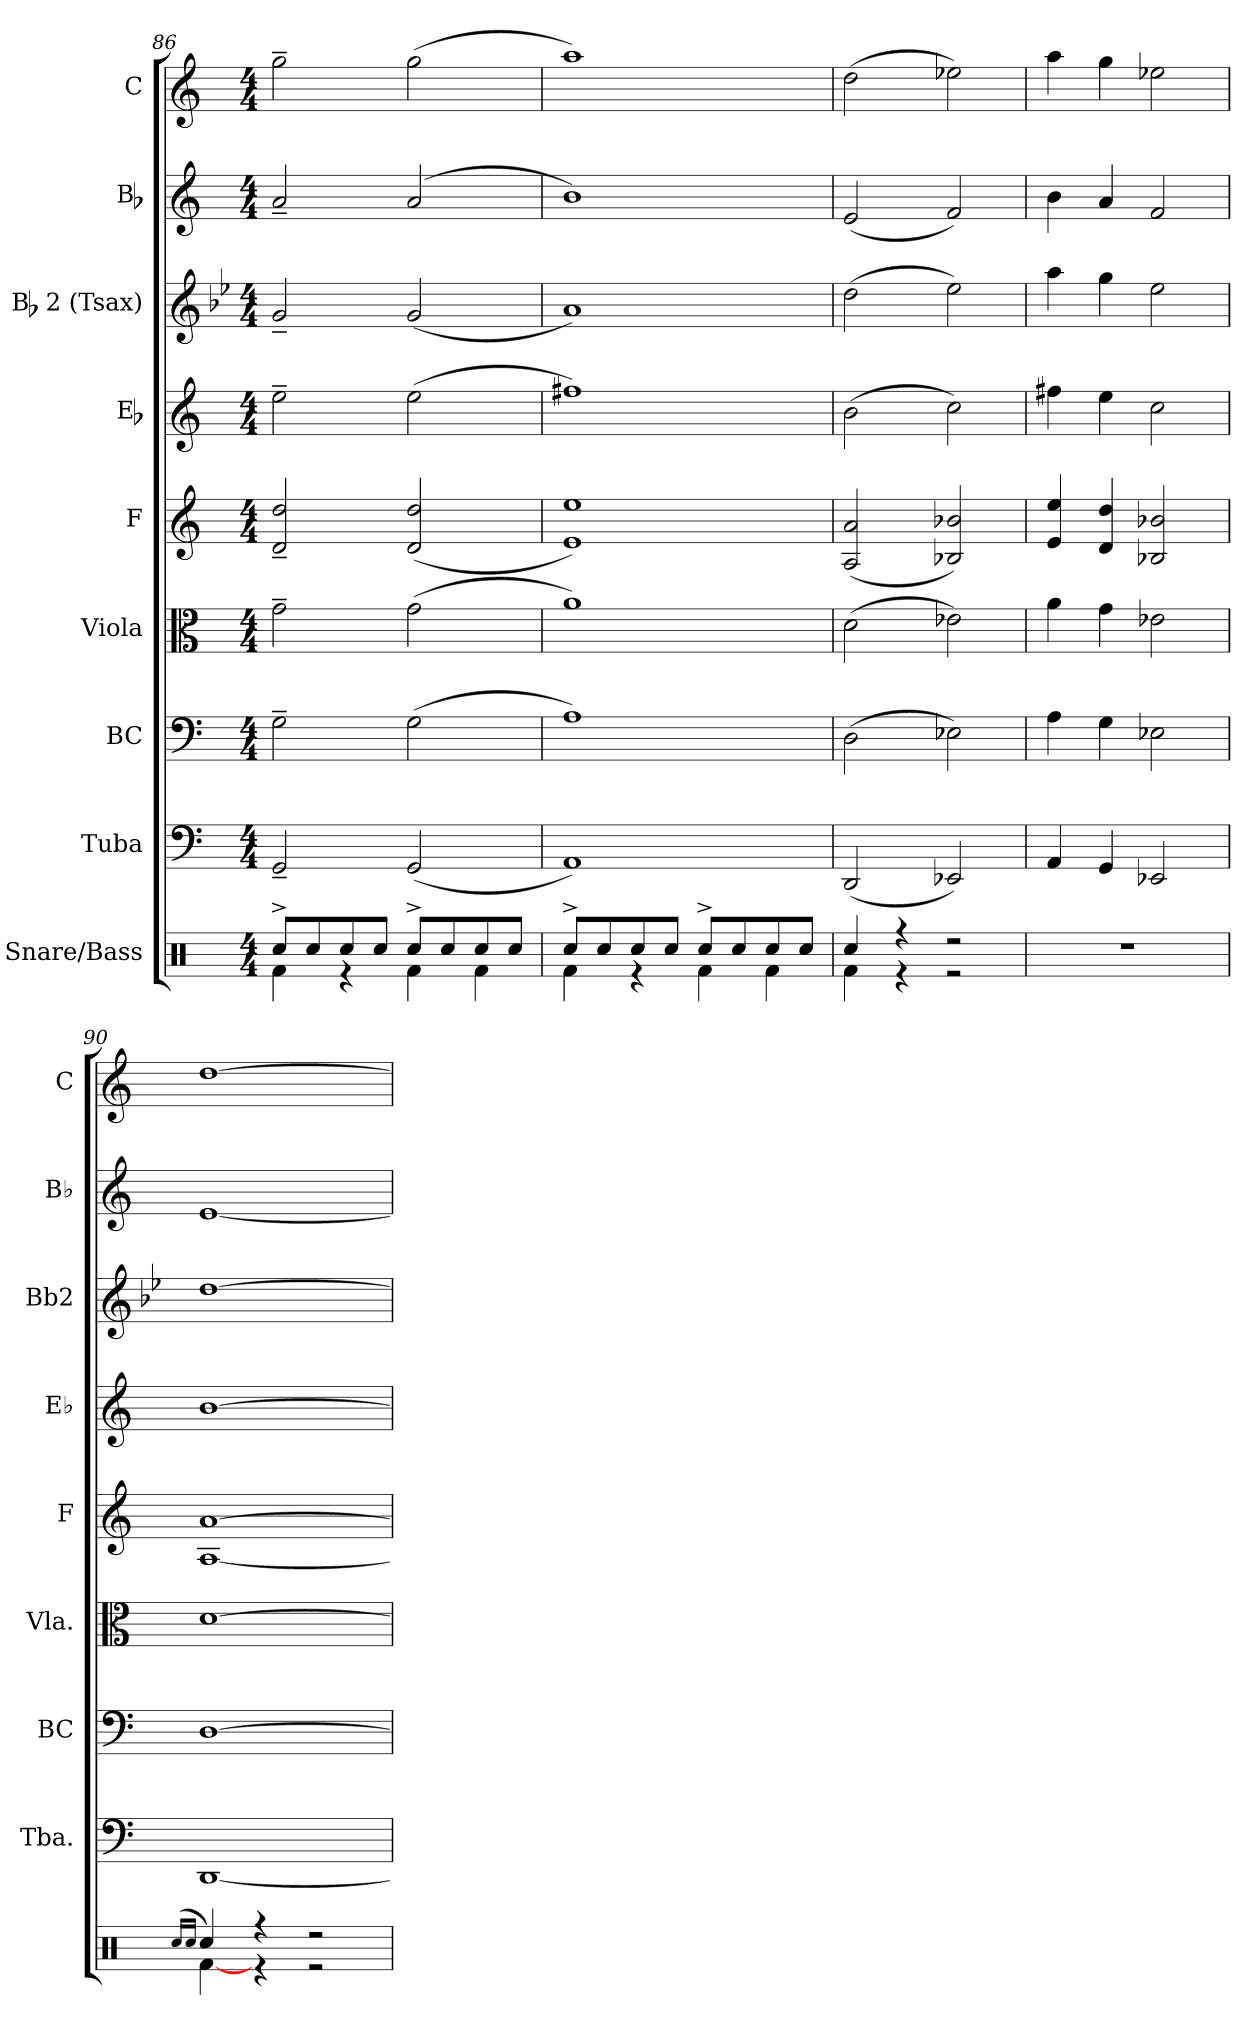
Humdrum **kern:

**kern	**kern	**kern	**kern	**kern	**kern	**kern	**kern	**kern
*part9	*part8	*part7	*part6	*part5	*part4	*part3	*part2	*part1
*staff9	*staff8	*staff7	*staff6	*staff5	*staff4	*staff3	*staff2	*staff1
*I"Snare/Bass	*I"Tuba	*I"BC	*I"Viola	*I"F	*I"Eb	*I"Bb 2 (Tsax)	*I"Bb	*I"C
*	*I'Tba.	*I'BC	*I'Vla.	*I'F	*I'Eb	*I'Bb2	*I'Bb	*I'C
*clefX	*clefF4	*clefF4	*clefC3	*clefG2	*clefG2	*clefG2	*clefG2	*clefG2
*	*	*	*	*ITrd4c7	*ITrd5c9	*ITrd8c14	*ITrd1c2	*
*k[]	*k[]	*k[]	*k[]	*k[b-]	*k[b-e-a-]	*k[b-e-]	*k[b-e-]	*k[]
*M4/4	*M4/4	*M4/4	*M4/4	*M4/4	*M4/4	*M4/4	*M4/4	*M4/4
=86	=86	=86	=86	=86	=86	=86	=86	=86
*^	*	*	*	*	*	*	*	*
8Rcc^i/L	4Rfi\	2GG~i/	2G~i\	2g~i\	2Gi/~ 2gi~	2g~i\	2G~i/	2g~i/	2gg~i\
8Rcci/	.	.	.	.	.	.	.	.	.
8Rcci/	4r	.	.	.	.	.	.	.	.
8Rcci/J	.	.	.	.	.	.	.	.	.
8Rcc^i/L	4Rfi\	(2GGi/	(2Gi\	(2gi\	(2Gi/ 2gi	(2gi\	(2Gi/	(2gi/	(2ggi\
8Rcci/	.	.	.	.	.	.	.	.	.
8Rcci/	4Rfi\	.	.	.	.	.	.	.	.
8Rcci/J	.	.	.	.	.	.	.	.	.
=87	=87	=87	=87	=87	=87	=87	=87	=87	=87
8Rcc^i/L	4Rfi\	1AAi)	1Ai)	1ai)	1Ai 1ai)	1ani)	1Ai)	1ai)	1aai)
8Rcci/	.	.	.	.	.	.	.	.	.
8Rcci/	4r	.	.	.	.	.	.	.	.
8Rcci/J	.	.	.	.	.	.	.	.	.
8Rcc^i/L	4Rfi\	.	.	.	.	.	.	.	.
8Rcci/	.	.	.	.	.	.	.	.	.
8Rcci/	4Rfi\	.	.	.	.	.	.	.	.
8Rcci/J	.	.	.	.	.	.	.	.	.
=88	=88	=88	=88	=88	=88	=88	=88	=88	=88
4Rcci/	4Rfi\	(2DDi/	(2Di\	(2di\	(2Di/ 2di	(2di\	(2di\	(2di/	(2ddi\
4r	4r	.	.	.	.	.	.	.	.
2r	2r	2EE-Xi/)	2E-Xi\)	2e-Xi\)	2E-Xi/ 2e-Xi)	2e-i\)	2e-i\)	2e-i/)	2ee-Xi\)
*v	*v	*	*	*	*	*	*	*	*
=89	=89	=89	=89	=89	=89	=89	=89	=89
1r	4AAi/	4Ai\	4ai\	4Ai/ 4ai	4ani\	4ai\	4ai\	4aai\
.	4GGi/	4Gi\	4gi\	4Gi/ 4gi	4gi\	4gi\	4gi/	4ggi\
.	2EE-Xi/	2E-Xi\	2e-Xi\	2E-Xi/ 2e-Xi	2e-i\	2e-i\	2e-i/	2ee-Xi\
=90	=90	=90	=90	=90	=90	=90	=90	=90
(16qRcci/LL	.	.	.	.	.	.	.	.
16qRcci/JJ	.	.	.	.	.	.	.	.
*^	*	*	*	*	*	*	*	*
4Rcci/)	[<4Rfi\	[<1DDi	[>1Di	[>1di	[<1Di [>1di	[>1di	[>1di	[<1di	[>1ddi
4r	4r	.	.	.	.	.	.	.	.
2r	2r	.	.	.	.	.	.	.	.
*v	*v	*	*	*	*	*	*	*	*
=	=	=	=	=	=	=	=	=
*-	*-	*-	*-	*-	*-	*-	*-	*-
